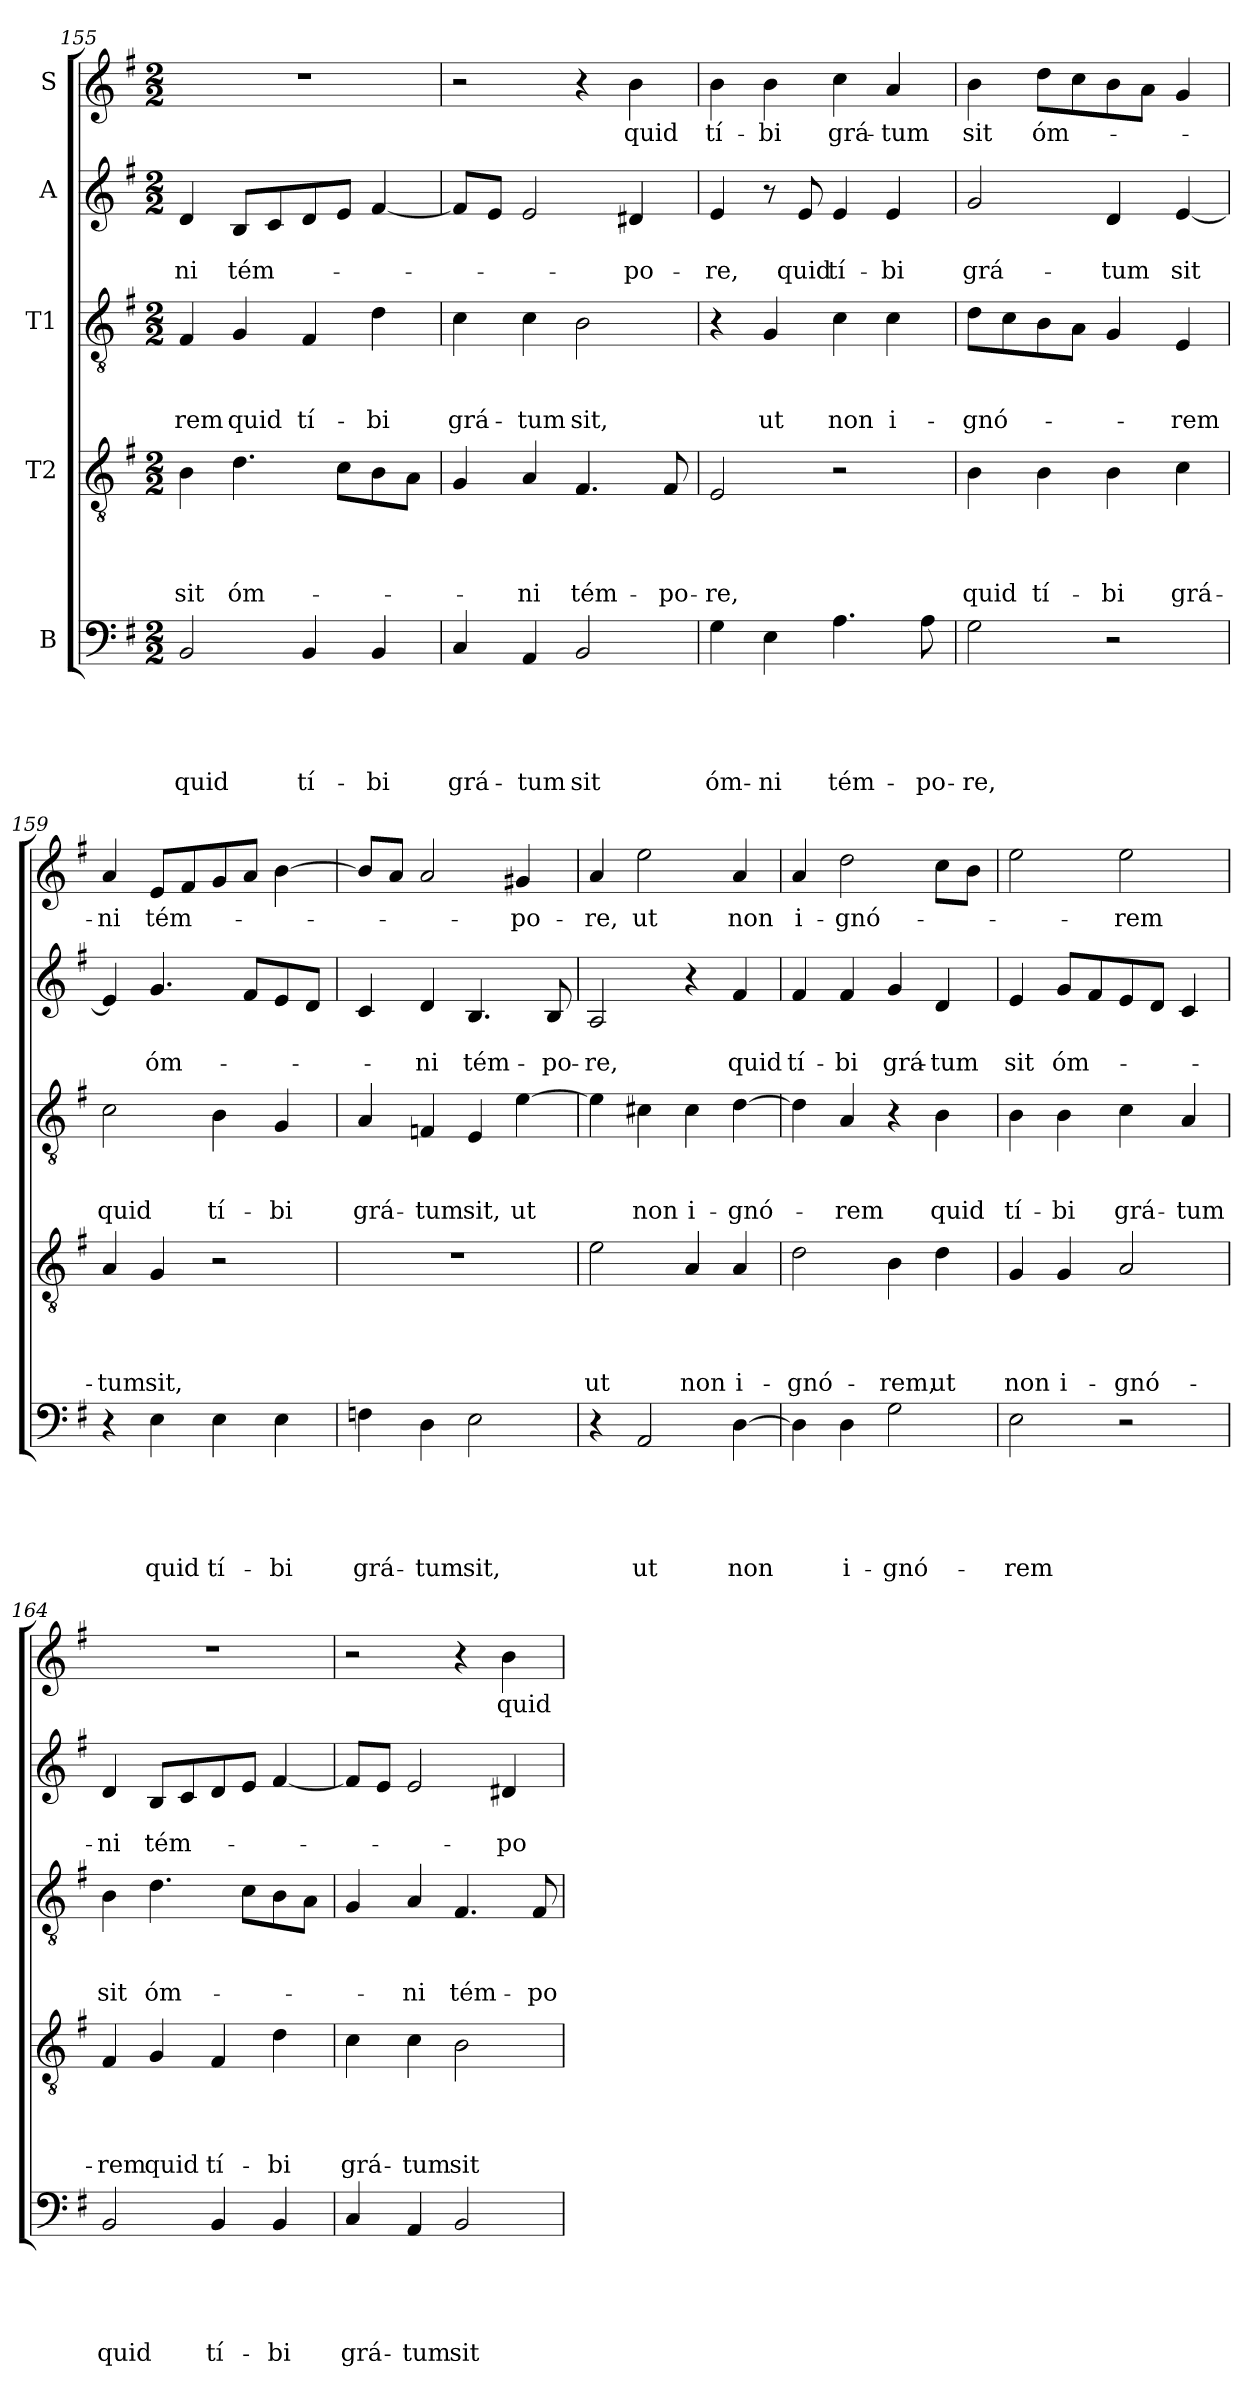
**kern	**text	**text	**text	**text	**text	**kern	**text	**text	**text	**text	**kern	**text	**text	**text	**kern	**text	**text	**kern	**text
*part5	*part5	*part5	*part5	*part5	*part5	*part4	*part4	*part4	*part4	*part4	*part3	*part3	*part3	*part3	*part2	*part2	*part2	*part1	*part1
*staff5	*staff5	*staff5	*staff5	*staff5	*staff5	*staff4	*staff4	*staff4	*staff4	*staff4	*staff3	*staff3	*staff3	*staff3	*staff2	*staff2	*staff2	*staff1	*staff1
*I"B	*	*	*	*	*	*I"T2	*	*	*	*	*I"T1	*	*	*	*I"A	*	*	*I"S	*
!!LO:LB:g=z
*clefF4	*	*	*	*	*	*clefGv2	*	*	*	*	*clefGv2	*	*	*	*clefG2	*	*	*clefG2	*
*k[f#]	*	*	*	*	*	*k[f#]	*	*	*	*	*k[f#]	*	*	*	*k[f#]	*	*	*k[f#]	*
*G:	*	*	*	*	*	*G:	*	*	*	*	*G:	*	*	*	*G:	*	*	*G:	*
*M2/2	*	*	*	*	*	*M2/2	*	*	*	*	*M2/2	*	*	*	*M2/2	*	*	*M2/2	*
=155	=155	=155	=155	=155	=155	=155	=155	=155	=155	=155	=155	=155	=155	=155	=155	=155	=155	=155	=155
!	!	!	!	!	!LO:LY:b	!	!	!	!	!LO:LY:b	!	!	!	!LO:LY:b	!	!	!LO:LY:b	!	!
2BB/	.	.	.	.	quid	4B\	.	.	.	sit	4F#/	.	.	-rem	4d/	.	-ni	1r	.
!	!	!	!	!	!	!	!	!	!	!LO:LY:b	!	!	!	!LO:LY:b	!	!	!LO:LY:b	!	!
.	.	.	.	.	.	4.d\	.	.	.	óm-	4G/	.	.	quid	8B/L	.	tém-	.	.
.	.	.	.	.	.	.	.	.	.	.	.	.	.	.	8c/	.	.	.	.
!	!	!	!	!	!LO:LY:b	!	!	!	!	!	!	!	!	!LO:LY:b	!	!	!	!	!
4BB/	.	.	.	.	tí-	.	.	.	.	.	4F#/	.	.	tí-	8d/	.	.	.	.
.	.	.	.	.	.	8c\L	.	.	.	.	.	.	.	.	8e/J	.	.	.	.
!	!	!	!	!	!LO:LY:b	!	!	!	!	!	!	!	!	!LO:LY:b	!	!	!	!	!
4BB/	.	.	.	.	-bi	8B\	.	.	.	.	4d\	.	.	-bi	[4f#/	.	.	.	.
.	.	.	.	.	.	8A\J	.	.	.	.	.	.	.	.	.	.	.	.	.
=156	=156	=156	=156	=156	=156	=156	=156	=156	=156	=156	=156	=156	=156	=156	=156	=156	=156	=156	=156
!	!	!	!	!	!LO:LY:b	!	!	!	!	!	!	!	!	!LO:LY:b	!	!	!	!	!
4C/	.	.	.	.	grá-	4G/	.	.	.	.	4c\	.	.	grá-	8f#/L]	.	.	2r	.
.	.	.	.	.	.	.	.	.	.	.	.	.	.	.	8e/J	.	.	.	.
!	!	!	!	!	!LO:LY:b	!	!	!	!	!LO:LY:b	!	!	!	!LO:LY:b	!	!	!	!	!
4AA/	.	.	.	.	-tum	4A/	.	.	.	-ni	4c\	.	.	-tum	2e/	.	.	.	.
!	!	!	!	!	!LO:LY:b	!	!	!	!	!LO:LY:b	!	!	!	!LO:LY:b	!	!	!	!	!
2BB/	.	.	.	.	sit	4.F#/	.	.	.	tém-	2B\	.	.	sit,	.	.	.	4r	.
!	!	!	!	!	!	!	!	!	!	!	!	!	!	!	!	!	!LO:LY:b	!	!LO:LY:b
.	.	.	.	.	.	.	.	.	.	.	.	.	.	.	4d#i/	.	-po-	4b\	quid
!	!	!	!	!	!	!	!	!	!	!LO:LY:b	!	!	!	!	!	!	!	!	!
.	.	.	.	.	.	8F#/	.	.	.	-po-	.	.	.	.	.	.	.	.	.
=157	=157	=157	=157	=157	=157	=157	=157	=157	=157	=157	=157	=157	=157	=157	=157	=157	=157	=157	=157
!	!	!	!	!	!LO:LY:b	!	!	!	!	!LO:LY:b	!	!	!	!	!	!	!LO:LY:b	!	!LO:LY:b
4G\	.	.	.	.	óm-	2E/	.	.	.	-re,	4r	.	.	.	4e/	.	-re,	4b\	tí-
!	!	!	!	!	!LO:LY:b	!	!	!	!	!	!	!	!	!LO:LY:b	!	!	!	!	!LO:LY:b
4E\	.	.	.	.	-ni	.	.	.	.	.	4G/	.	.	ut	8r	.	.	4b\	-bi
!	!	!	!	!	!	!	!	!	!	!	!	!	!	!	!	!	!LO:LY:b	!	!
.	.	.	.	.	.	.	.	.	.	.	.	.	.	.	8e/	.	quid	.	.
!	!	!	!	!	!LO:LY:b	!	!	!	!	!	!	!	!	!LO:LY:b	!	!	!LO:LY:b	!	!LO:LY:b
4.A\	.	.	.	.	tém-	2r	.	.	.	.	4c\	.	.	non	4e/	.	tí-	4cc\	grá-
!	!	!	!	!	!	!	!	!	!	!	!	!	!	!LO:LY:b	!	!	!LO:LY:b	!	!LO:LY:b
.	.	.	.	.	.	.	.	.	.	.	4c\	.	.	i-	4e/	.	-bi	4a/	-tum
!	!	!	!	!	!LO:LY:b	!	!	!	!	!	!	!	!	!	!	!	!	!	!
8A\	.	.	.	.	-po-	.	.	.	.	.	.	.	.	.	.	.	.	.	.
=158	=158	=158	=158	=158	=158	=158	=158	=158	=158	=158	=158	=158	=158	=158	=158	=158	=158	=158	=158
!	!	!	!	!	!LO:LY:b	!	!	!	!	!LO:LY:b	!	!	!	!LO:LY:b	!	!	!LO:LY:b	!	!LO:LY:b
2G\	.	.	.	.	-re,	4B\	.	.	.	quid	8d\L	.	.	-gnó-	2g/	.	grá-	4b\	sit
.	.	.	.	.	.	.	.	.	.	.	8c\	.	.	.	.	.	.	.	.
!	!	!	!	!	!	!	!	!	!	!LO:LY:b	!	!	!	!	!	!	!	!	!LO:LY:b
.	.	.	.	.	.	4B\	.	.	.	tí-	8B\	.	.	.	.	.	.	8dd\L	óm-
.	.	.	.	.	.	.	.	.	.	.	8A\J	.	.	.	.	.	.	8cc\	.
!	!	!	!	!	!	!	!	!	!	!LO:LY:b	!	!	!	!	!	!	!LO:LY:b	!	!
2r	.	.	.	.	.	4B\	.	.	.	-bi	4G/	.	.	.	4d/	.	-tum	8b\	.
.	.	.	.	.	.	.	.	.	.	.	.	.	.	.	.	.	.	8a\J	.
!	!	!	!	!	!	!	!	!	!	!LO:LY:b	!	!	!	!LO:LY:b	!	!	!LO:LY:b	!	!
.	.	.	.	.	.	4c\	.	.	.	grá-	4E/	.	.	-rem	[4e/	.	sit	4g/	.
=159	=159	=159	=159	=159	=159	=159	=159	=159	=159	=159	=159	=159	=159	=159	=159	=159	=159	=159	=159
!	!	!	!	!	!	!	!	!	!	!LO:LY:b	!	!	!	!LO:LY:b	!	!	!	!	!LO:LY:b
4r	.	.	.	.	.	4A/	.	.	.	-tum	2c\	.	.	quid	4e/]	.	.	4a/	-ni
!	!	!	!	!	!LO:LY:b	!	!	!	!	!LO:LY:b	!	!	!	!	!	!	!LO:LY:b	!	!LO:LY:b
4E\	.	.	.	.	quid	4G/	.	.	.	sit,	.	.	.	.	4.g/	.	óm-	8e/L	tém-
.	.	.	.	.	.	.	.	.	.	.	.	.	.	.	.	.	.	8f#/	.
!	!	!	!	!	!LO:LY:b	!	!	!	!	!	!	!	!	!LO:LY:b	!	!	!	!	!
4E\	.	.	.	.	tí-	2r	.	.	.	.	4B\	.	.	tí-	.	.	.	8g/	.
.	.	.	.	.	.	.	.	.	.	.	.	.	.	.	8f#/L	.	.	8a/J	.
!	!	!	!	!	!LO:LY:b	!	!	!	!	!	!	!	!	!LO:LY:b	!	!	!	!	!
4E\	.	.	.	.	-bi	.	.	.	.	.	4G/	.	.	-bi	8e/	.	.	[4b\	.
.	.	.	.	.	.	.	.	.	.	.	.	.	.	.	8d/J	.	.	.	.
!!LO:PB:g=z
=160	=160	=160	=160	=160	=160	=160	=160	=160	=160	=160	=160	=160	=160	=160	=160	=160	=160	=160	=160
!	!	!	!	!	!LO:LY:b	!	!	!	!	!	!	!	!	!LO:LY:b	!	!	!	!	!
4Fn\	.	.	.	.	grá-	1r	.	.	.	.	4A/	.	.	grá-	4c/	.	.	8b/L]	.
.	.	.	.	.	.	.	.	.	.	.	.	.	.	.	.	.	.	8a/J	.
!	!	!	!	!	!LO:LY:b	!	!	!	!	!	!	!	!	!LO:LY:b	!	!	!LO:LY:b	!	!
4D\	.	.	.	.	-tum	.	.	.	.	.	4Fn/	.	.	-tum	4d/	.	-ni	2a/	.
!	!	!	!	!	!LO:LY:b	!	!	!	!	!	!	!	!	!LO:LY:b	!	!	!LO:LY:b	!	!
2E\	.	.	.	.	sit,	.	.	.	.	.	4E/	.	.	sit,	4.B/	.	tém-	.	.
!	!	!	!	!	!	!	!	!	!	!	!	!	!	!LO:LY:b	!	!	!	!	!LO:LY:b
.	.	.	.	.	.	.	.	.	.	.	[4e\	.	.	ut	.	.	.	4g#i/	-po-
!	!	!	!	!	!	!	!	!	!	!	!	!	!	!	!	!	!LO:LY:b	!	!
.	.	.	.	.	.	.	.	.	.	.	.	.	.	.	8B/	.	-po-	.	.
=161	=161	=161	=161	=161	=161	=161	=161	=161	=161	=161	=161	=161	=161	=161	=161	=161	=161	=161	=161
!	!	!	!	!	!	!	!	!	!	!LO:LY:b	!	!	!	!	!	!	!LO:LY:b	!	!LO:LY:b
4r	.	.	.	.	.	2e\	.	.	.	ut	4e\]	.	.	.	2A/	.	-re,	4a/	-re,
!	!	!	!	!	!LO:LY:b	!	!	!	!	!	!	!	!	!LO:LY:b	!	!	!	!	!LO:LY:b
2AA/	.	.	.	.	ut	.	.	.	.	.	4c#X\	.	.	non	.	.	.	2ee\	ut
!	!	!	!	!	!	!	!	!	!	!LO:LY:b	!	!	!	!LO:LY:b	!	!	!	!	!
.	.	.	.	.	.	4A/	.	.	.	non	4c#\	.	.	i-	4r	.	.	.	.
!	!	!	!	!	!LO:LY:b	!	!	!	!	!LO:LY:b	!	!	!	!LO:LY:b	!	!	!LO:LY:b	!	!LO:LY:b
[4D\	.	.	.	.	non	4A/	.	.	.	i-	[4d\	.	.	-gnó-	4f#/	.	quid	4a/	non
=162	=162	=162	=162	=162	=162	=162	=162	=162	=162	=162	=162	=162	=162	=162	=162	=162	=162	=162	=162
!	!	!	!	!	!	!	!	!	!	!LO:LY:b	!	!	!	!	!	!	!LO:LY:b	!	!LO:LY:b
4D\]	.	.	.	.	.	2d\	.	.	.	-gnó-	4d\]	.	.	.	4f#/	.	tí-	4a/	i-
!	!	!	!	!	!LO:LY:b	!	!	!	!	!	!	!	!	!LO:LY:b	!	!	!LO:LY:b	!	!LO:LY:b
4D\	.	.	.	.	i-	.	.	.	.	.	4A/	.	.	-rem	4f#/	.	-bi	2dd\	-gnó-
!	!	!	!	!	!LO:LY:b	!	!	!	!	!LO:LY:b	!	!	!	!	!	!	!LO:LY:b	!	!
2G\	.	.	.	.	-gnó-	4B\	.	.	.	-rem,	4r	.	.	.	4g/	.	grá-	.	.
!	!	!	!	!	!	!	!	!	!	!LO:LY:b	!	!	!	!LO:LY:b	!	!	!LO:LY:b	!	!
.	.	.	.	.	.	4d\	.	.	.	ut	4B\	.	.	quid	4d/	.	-tum	8cc\L	.
.	.	.	.	.	.	.	.	.	.	.	.	.	.	.	.	.	.	8b\J	.
=163	=163	=163	=163	=163	=163	=163	=163	=163	=163	=163	=163	=163	=163	=163	=163	=163	=163	=163	=163
!	!	!	!	!	!LO:LY:b	!	!	!	!	!LO:LY:b	!	!	!	!LO:LY:b	!	!	!LO:LY:b	!	!
2E\	.	.	.	.	-rem	4G/	.	.	.	non	4B\	.	.	tí-	4e/	.	sit	2ee\	.
!	!	!	!	!	!	!	!	!	!	!LO:LY:b	!	!	!	!LO:LY:b	!	!	!LO:LY:b	!	!
.	.	.	.	.	.	4G/	.	.	.	i-	4B\	.	.	-bi	8g/L	.	óm-	.	.
.	.	.	.	.	.	.	.	.	.	.	.	.	.	.	8f#/	.	.	.	.
!	!	!	!	!	!	!	!	!	!	!LO:LY:b	!	!	!	!LO:LY:b	!	!	!	!	!LO:LY:b
2r	.	.	.	.	.	2A/	.	.	.	-gnó-	4c\	.	.	grá-	8e/	.	.	2ee\	-rem
.	.	.	.	.	.	.	.	.	.	.	.	.	.	.	8d/J	.	.	.	.
!	!	!	!	!	!	!	!	!	!	!	!	!	!	!LO:LY:b	!	!	!	!	!
.	.	.	.	.	.	.	.	.	.	.	4A/	.	.	-tum	4c/	.	.	.	.
=164	=164	=164	=164	=164	=164	=164	=164	=164	=164	=164	=164	=164	=164	=164	=164	=164	=164	=164	=164
!	!	!	!	!	!LO:LY:b	!	!	!	!	!LO:LY:b	!	!	!	!LO:LY:b	!	!	!LO:LY:b	!	!
2BB/	.	.	.	.	quid	4F#/	.	.	.	-rem	4B\	.	.	sit	4d/	.	-ni	1r	.
!	!	!	!	!	!	!	!	!	!	!LO:LY:b	!	!	!	!LO:LY:b	!	!	!LO:LY:b	!	!
.	.	.	.	.	.	4G/	.	.	.	quid	4.d\	.	.	óm-	8B/L	.	tém-	.	.
.	.	.	.	.	.	.	.	.	.	.	.	.	.	.	8c/	.	.	.	.
!	!	!	!	!	!LO:LY:b	!	!	!	!	!LO:LY:b	!	!	!	!	!	!	!	!	!
4BB/	.	.	.	.	tí-	4F#/	.	.	.	tí-	.	.	.	.	8d/	.	.	.	.
.	.	.	.	.	.	.	.	.	.	.	8c\L	.	.	.	8e/J	.	.	.	.
!	!	!	!	!	!LO:LY:b	!	!	!	!	!LO:LY:b	!	!	!	!	!	!	!	!	!
4BB/	.	.	.	.	-bi	4d\	.	.	.	-bi	8B\	.	.	.	[4f#/	.	.	.	.
.	.	.	.	.	.	.	.	.	.	.	8A\J	.	.	.	.	.	.	.	.
!!LO:LB:g=z
=165	=165	=165	=165	=165	=165	=165	=165	=165	=165	=165	=165	=165	=165	=165	=165	=165	=165	=165	=165
!	!	!	!	!	!LO:LY:b	!	!	!	!	!LO:LY:b	!	!	!	!	!	!	!	!	!
4C/	.	.	.	.	grá-	4c\	.	.	.	grá-	4G/	.	.	.	8f#/L]	.	.	2r	.
.	.	.	.	.	.	.	.	.	.	.	.	.	.	.	8e/J	.	.	.	.
!	!	!	!	!	!LO:LY:b	!	!	!	!	!LO:LY:b	!	!	!	!LO:LY:b	!	!	!	!	!
4AA/	.	.	.	.	-tum	4c\	.	.	.	-tum	4A/	.	.	-ni	2e/	.	.	.	.
!	!	!	!	!	!LO:LY:b	!	!	!	!	!LO:LY:b	!	!	!	!LO:LY:b	!	!	!	!	!
2BB/	.	.	.	.	sit	2B\	.	.	.	sit	4.F#/	.	.	tém-	.	.	.	4r	.
!	!	!	!	!	!	!	!	!	!	!	!	!	!	!	!	!	!LO:LY:b	!	!LO:LY:b
.	.	.	.	.	.	.	.	.	.	.	.	.	.	.	4d#i/	.	-po-	4b\	quid
!	!	!	!	!	!	!	!	!	!	!	!	!	!	!LO:LY:b	!	!	!	!	!
.	.	.	.	.	.	.	.	.	.	.	8F#/	.	.	-po-	.	.	.	.	.
=	=	=	=	=	=	=	=	=	=	=	=	=	=	=	=	=	=	=	=
*-	*-	*-	*-	*-	*-	*-	*-	*-	*-	*-	*-	*-	*-	*-	*-	*-	*-	*-	*-
